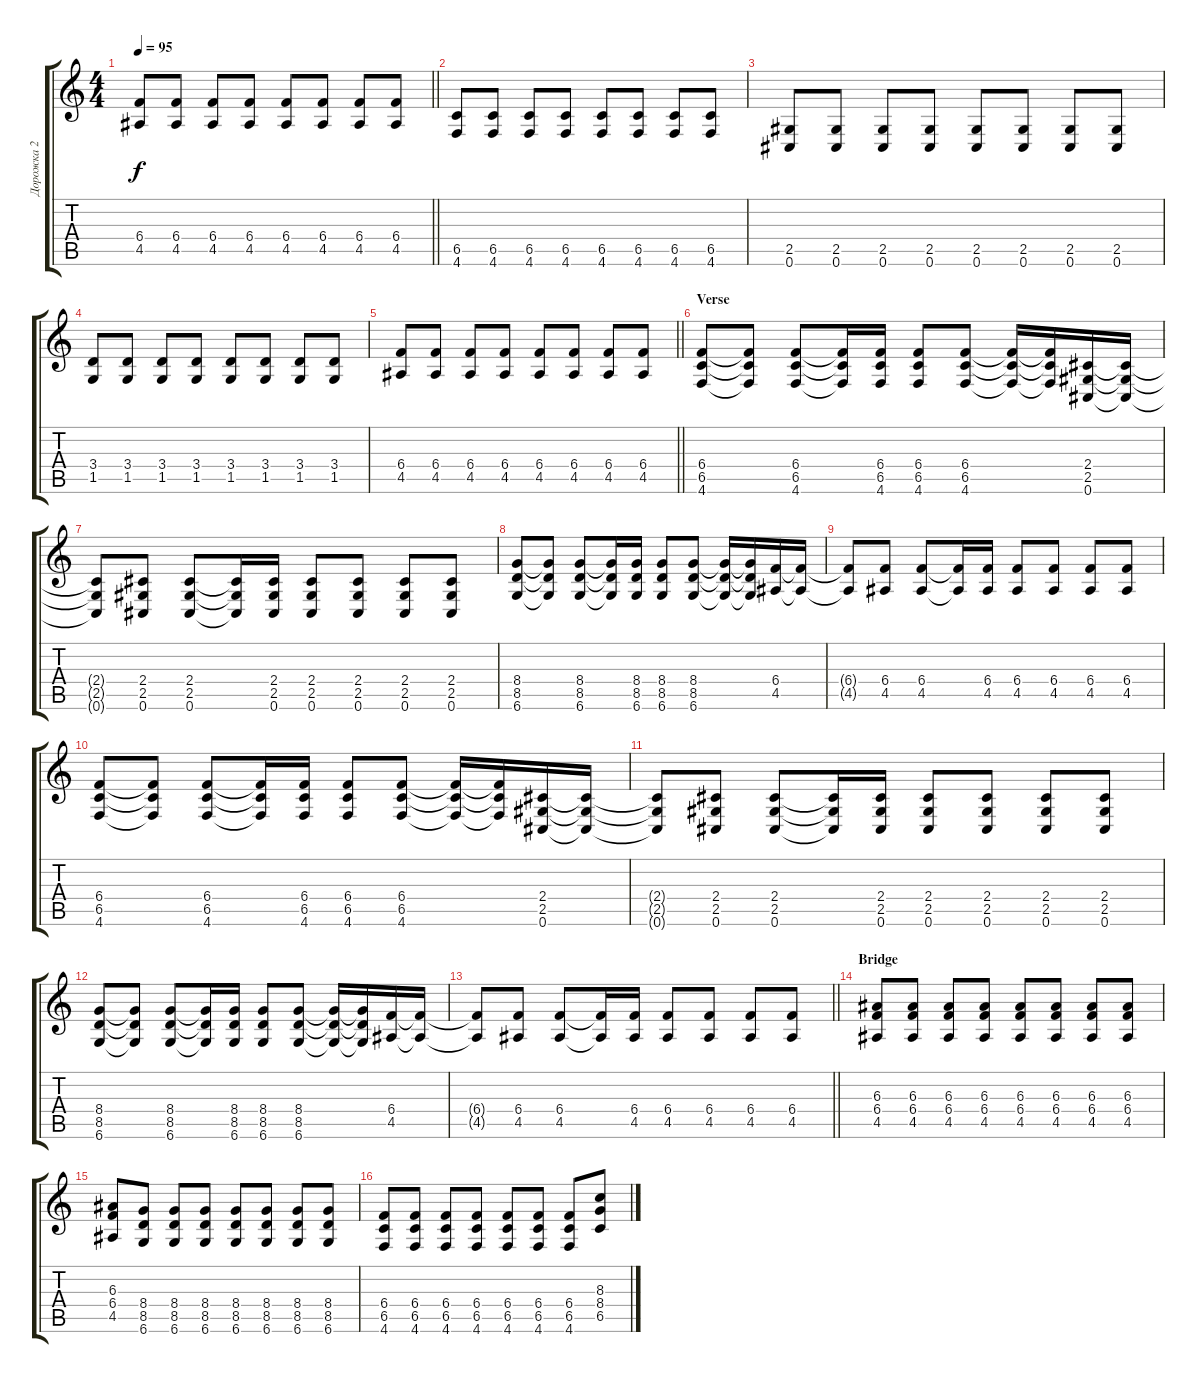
\track ("Дорожка 2" "Дорожка 2") {instrument distortionguitar}
\staff {score tabs}
\tuning (Db4 Ab3 E3 B2 Gb2 Db2) {hide}
\ts (4 4)
\tempo 95
\clef g2
\barLineRight lightlight
\ks c
(6.4 4.5).8{dy f} (6.4 4.5).8 (6.4 4.5).8 (6.4 4.5).8 (6.4 4.5).8 (6.4 4.5).8 (6.4 4.5).8 (6.4 4.5).8 |
(6.5 4.6).8 (6.5 4.6).8 (6.5 4.6).8 (6.5 4.6).8 (6.5 4.6).8 (6.5 4.6).8 (6.5 4.6).8 (6.5 4.6).8 |
(2.5 0.6).8 (2.5 0.6).8 (2.5 0.6).8 (2.5 0.6).8 (2.5 0.6).8 (2.5 0.6).8 (2.5 0.6).8 (2.5 0.6).8 |
(3.4 1.5).8 (3.4 1.5).8 (3.4 1.5).8 (3.4 1.5).8 (3.4 1.5).8 (3.4 1.5).8 (3.4 1.5).8 (3.4 1.5).8 |
\barLineRight lightlight
(6.4 4.5).8 (6.4 4.5).8 (6.4 4.5).8 (6.4 4.5).8 (6.4 4.5).8 (6.4 4.5).8 (6.4 4.5).8 (6.4 4.5).8 |
\section ("" "Verse")
(6.4 6.5 4.6).8{instrument distortionguitar} (6.4{t} 6.5{t} 4.6{t}).8 (6.4 6.5 4.6).8 (6.4{t} 6.5{t} 4.6{t}).16 (6.4 6.5 4.6).16 (6.4 6.5 4.6).8 (6.4 6.5 4.6).8 (6.4{t} 6.5{t} 4.6{t}).16 (6.4{t} 6.5{t} 4.6{t}).16 (2.4 2.5 0.6).16 (2.4{t} 2.5{t} 0.6{t}).16 |
(2.4{t} 2.5{t} 0.6{t}).8 (2.4 2.5 0.6).8 (2.4 2.5 0.6).8 (2.4{t} 2.5{t} 0.6{t}).16 (2.4 2.5 0.6).16 (2.4 2.5 0.6).8 (2.4 2.5 0.6).8 (2.4 2.5 0.6).8 (2.4 2.5 0.6).8 |
(8.4 8.5 6.6).8 (8.4{t} 8.5{t} 6.6{t}).8 (8.4 8.5 6.6).8 (8.4{t} 8.5{t} 6.6{t}).16 (8.4 8.5 6.6).16 (8.4 8.5 6.6).8 (8.4 8.5 6.6).8 (8.4{t} 8.5{t} 6.6{t}).16 (8.4{t} 8.5{t} 6.6{t}).16 (6.4 4.5).16 (6.4{t} 4.5{t}).16 |
(6.4{t} 4.5{t}).8 (6.4 4.5).8 (6.4 4.5).8 (6.4{t} 4.5{t}).16 (6.4 4.5).16 (6.4 4.5).8 (6.4 4.5).8 (6.4 4.5).8 (6.4 4.5).8 |
(6.4 6.5 4.6).8 (6.4{t} 6.5{t} 4.6{t}).8 (6.4 6.5 4.6).8 (6.4{t} 6.5{t} 4.6{t}).16 (6.4 6.5 4.6).16 (6.4 6.5 4.6).8 (6.4 6.5 4.6).8 (6.4{t} 6.5{t} 4.6{t}).16 (6.4{t} 6.5{t} 4.6{t}).16 (2.4 2.5 0.6).16 (2.4{t} 2.5{t} 0.6{t}).16 |
(2.4{t} 2.5{t} 0.6{t}).8 (2.4 2.5 0.6).8 (2.4 2.5 0.6).8 (2.4{t} 2.5{t} 0.6{t}).16 (2.4 2.5 0.6).16 (2.4 2.5 0.6).8 (2.4 2.5 0.6).8 (2.4 2.5 0.6).8 (2.4 2.5 0.6).8 |
(8.4 8.5 6.6).8 (8.4{t} 8.5{t} 6.6{t}).8 (8.4 8.5 6.6).8 (8.4{t} 8.5{t} 6.6{t}).16 (8.4 8.5 6.6).16 (8.4 8.5 6.6).8 (8.4 8.5 6.6).8 (8.4{t} 8.5{t} 6.6{t}).16 (8.4{t} 8.5{t} 6.6{t}).16 (6.4 4.5).16 (6.4{t} 4.5{t}).16 |
\barLineRight lightlight
(6.4{t} 4.5{t}).8 (6.4 4.5).8 (6.4 4.5).8 (6.4{t} 4.5{t}).16 (6.4 4.5).16 (6.4 4.5).8 (6.4 4.5).8 (6.4 4.5).8 (6.4 4.5).8 |
\section ("" "Bridge")
(6.3 6.4 4.5).8 (6.3 6.4 4.5).8 (6.3 6.4 4.5).8 (6.3 6.4 4.5).8 (6.3 6.4 4.5).8 (6.3 6.4 4.5).8 (6.3 6.4 4.5).8 (6.3 6.4 4.5).8 |
(6.3 6.4 4.5).8 (8.4 8.5 6.6).8 (8.4 8.5 6.6).8 (8.4 8.5 6.6).8 (8.4 8.5 6.6).8 (8.4 8.5 6.6).8 (8.4 8.5 6.6).8 (8.4 8.5 6.6).8 |
(6.4 6.5 4.6).8 (6.4 6.5 4.6).8 (6.4 6.5 4.6).8 (6.4 6.5 4.6).8 (6.4 6.5 4.6).8 (6.4 6.5 4.6).8 (6.4 6.5 4.6).8 (8.3 8.4 6.5).8
